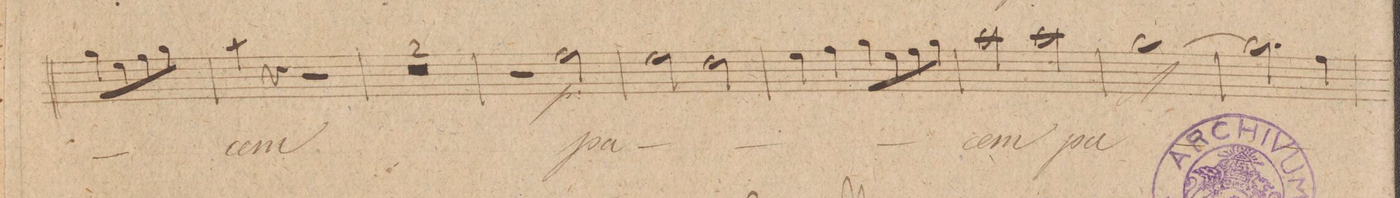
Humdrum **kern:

**kern	**text	**dynam
*I"Canto	*	*
*clefC1	*	*
*k[f#c#g#]	*	*
*met(c|)	*	*
*M2/2	*	*
8ee\L	.	.
8cc#\	.	.
8dd\	.	.
8ee\J	.	.
=77	=77	=77
4ff#\	-cem	.
4r	.	.
2r	.	.
=78	=78	=78
0r	.	.
=79	=79	=79
=80	=80	=80
2r	.	.
2dd\	pa-	p
=81	=81	=81
2cc#\	.	.
2b\	.	.
=82	=82	=82
4cc#\	.	.
4dd\	.	.
8ee\L	.	.
8cc#\	.	.
8dd\	.	.
8ee\J	.	.
=83	=83	=83
2ff#\	-cem	.
2ff#\	pa-	.
=84	=84	=84
[1ee	.	>
.	.	]
=85	=85	=85
2.ee\]	.	.
4dd\	.	.
=86	=86	=86
*-	*-	*-
